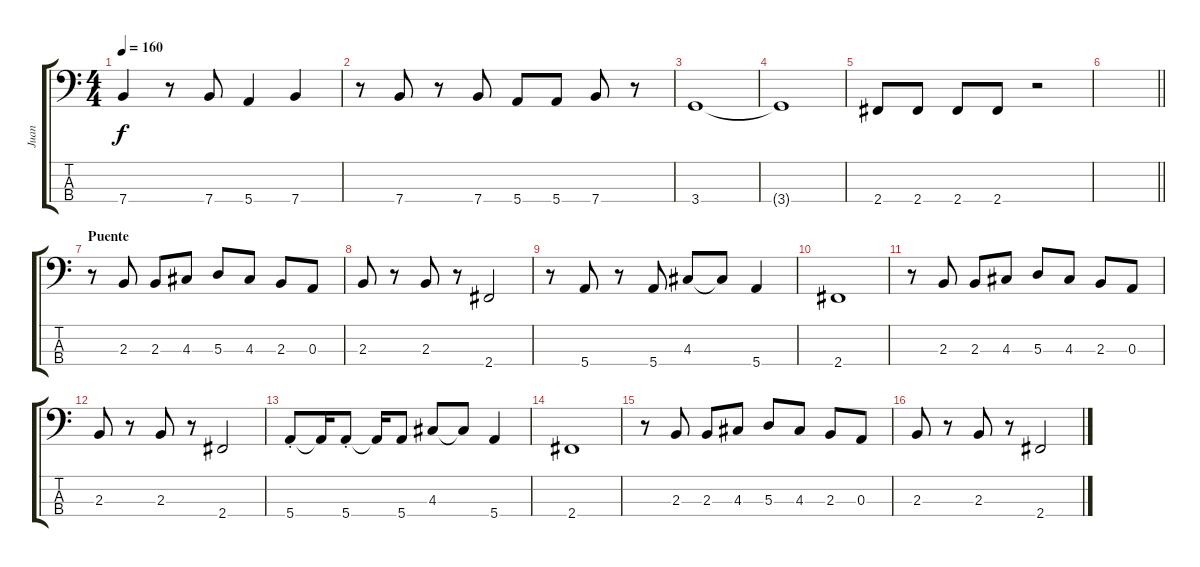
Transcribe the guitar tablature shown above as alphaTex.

\track ("Juan" "Juan") {instrument electricbassfinger}
\staff {score tabs}
\tuning (G2 D2 A1 E1) {hide}
\ts (4 4)
\tempo 160
\clef f4
\ks c
7.4.4{dy f} r.8 7.4.8 5.4.4 7.4.4 |
r.8 7.4.8 r.8 7.4.8 5.4.8 5.4.8 7.4.8 r.8 |
3.4.1 |
3.4{t}.1 |
2.4.8 2.4.8 2.4.8 2.4.8 r.2 |
\barLineRight lightlight
|
\section ("" "Puente")
r.8 2.3.8 2.3.8 4.3.8 5.3.8 4.3.8 2.3.8 0.3.8 |
2.3.8 r.8 2.3.8 r.8 2.4.2 |
r.8 5.4.8 r.8 5.4.8 4.3.8 4.3{t}.8 5.4.4 |
2.4.1 |
r.8 2.3.8 2.3.8 4.3.8 5.3.8 4.3.8 2.3.8 0.3.8 |
2.3.8 r.8 2.3.8 r.8 2.4.2 |
5.4{st}.8 5.4{t}.16 5.4{st}.8 5.4{t}.16 5.4.8 4.3.8 4.3{t}.8 5.4.4 |
2.4.1 |
r.8 2.3.8 2.3.8 4.3.8 5.3.8 4.3.8 2.3.8 0.3.8 |
2.3.8 r.8 2.3.8 r.8 2.4.2
